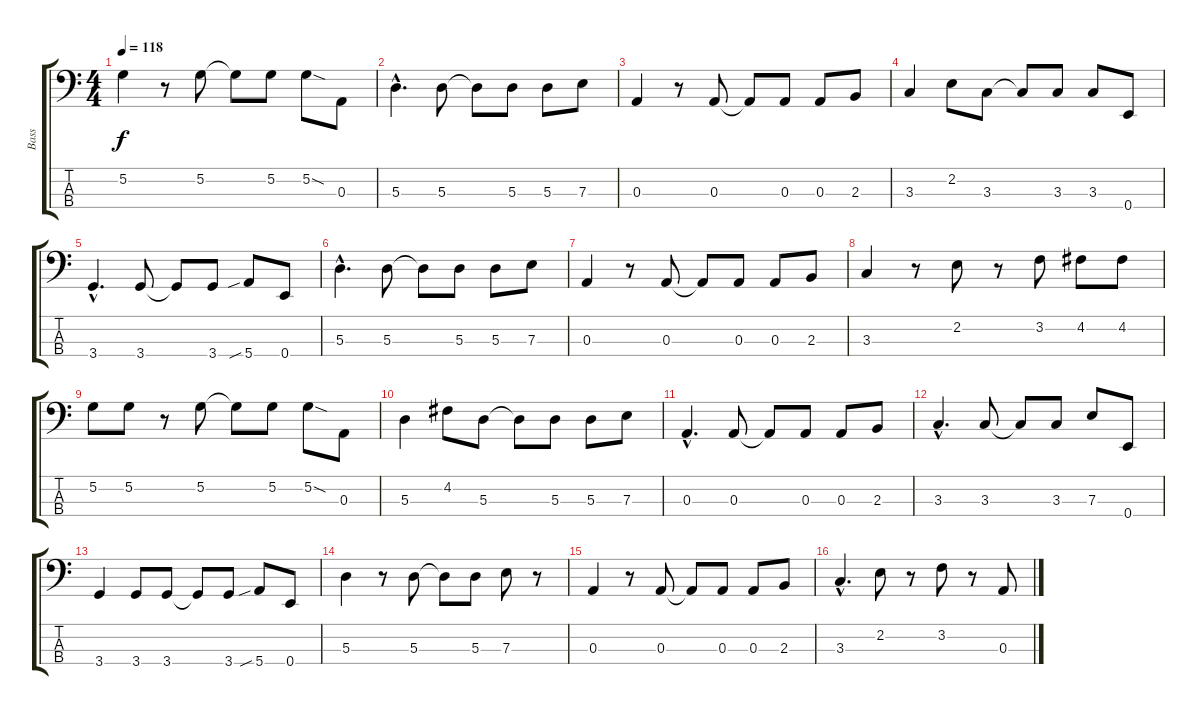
\track ("Bass" "Bass") {instrument electricbassfinger}
\staff {score tabs}
\tuning (G2 D2 A1 E1) {hide}
\ts (4 4)
\tempo 118
\clef f4
\ks c
5.2.4{dy f} r.8 5.2.8 5.2{t}.8 5.2.8 5.2{sod}.8 0.3.8 |
5.3{hac}.4{d} 5.3.8 5.3{t}.8 5.3.8 5.3.8 7.3.8 |
0.3.4 r.8 0.3.8 0.3{t}.8 0.3.8 0.3.8 2.3.8 |
3.3.4 2.2.8 3.3.8 3.3{t}.8 3.3.8 3.3.8 0.4.8 |
3.4{hac}.4{d} 3.4.8 3.4{t}.8 3.4.8 5.4{sib}.8 0.4.8 |
5.3{hac}.4{d} 5.3.8 5.3{t}.8 5.3.8 5.3.8 7.3.8 |
0.3.4 r.8 0.3.8 0.3{t}.8 0.3.8 0.3.8 2.3.8 |
3.3.4 r.8 2.2.8 r.8 3.2.8 4.2.8 4.2.8 |
5.2.8 5.2.8 r.8 5.2.8 5.2{t}.8 5.2.8 5.2{sod}.8 0.3.8 |
5.3.4 4.2.8 5.3.8 5.3{t}.8 5.3.8 5.3.8 7.3.8 |
0.3{hac}.4{d} 0.3.8 0.3{t}.8 0.3.8 0.3.8 2.3.8 |
3.3{hac}.4{d} 3.3.8 3.3{t}.8 3.3.8 7.3.8 0.4.8 |
3.4.4 3.4.8 3.4.8 3.4{t}.8 3.4.8 5.4{sib}.8 0.4.8 |
5.3.4 r.8 5.3.8 5.3{t}.8 5.3.8 7.3.8 r.8 |
0.3.4 r.8 0.3.8 0.3{t}.8 0.3.8 0.3.8 2.3.8 |
3.3{hac}.4{d} 2.2.8 r.8 3.2.8 r.8 0.3.8
